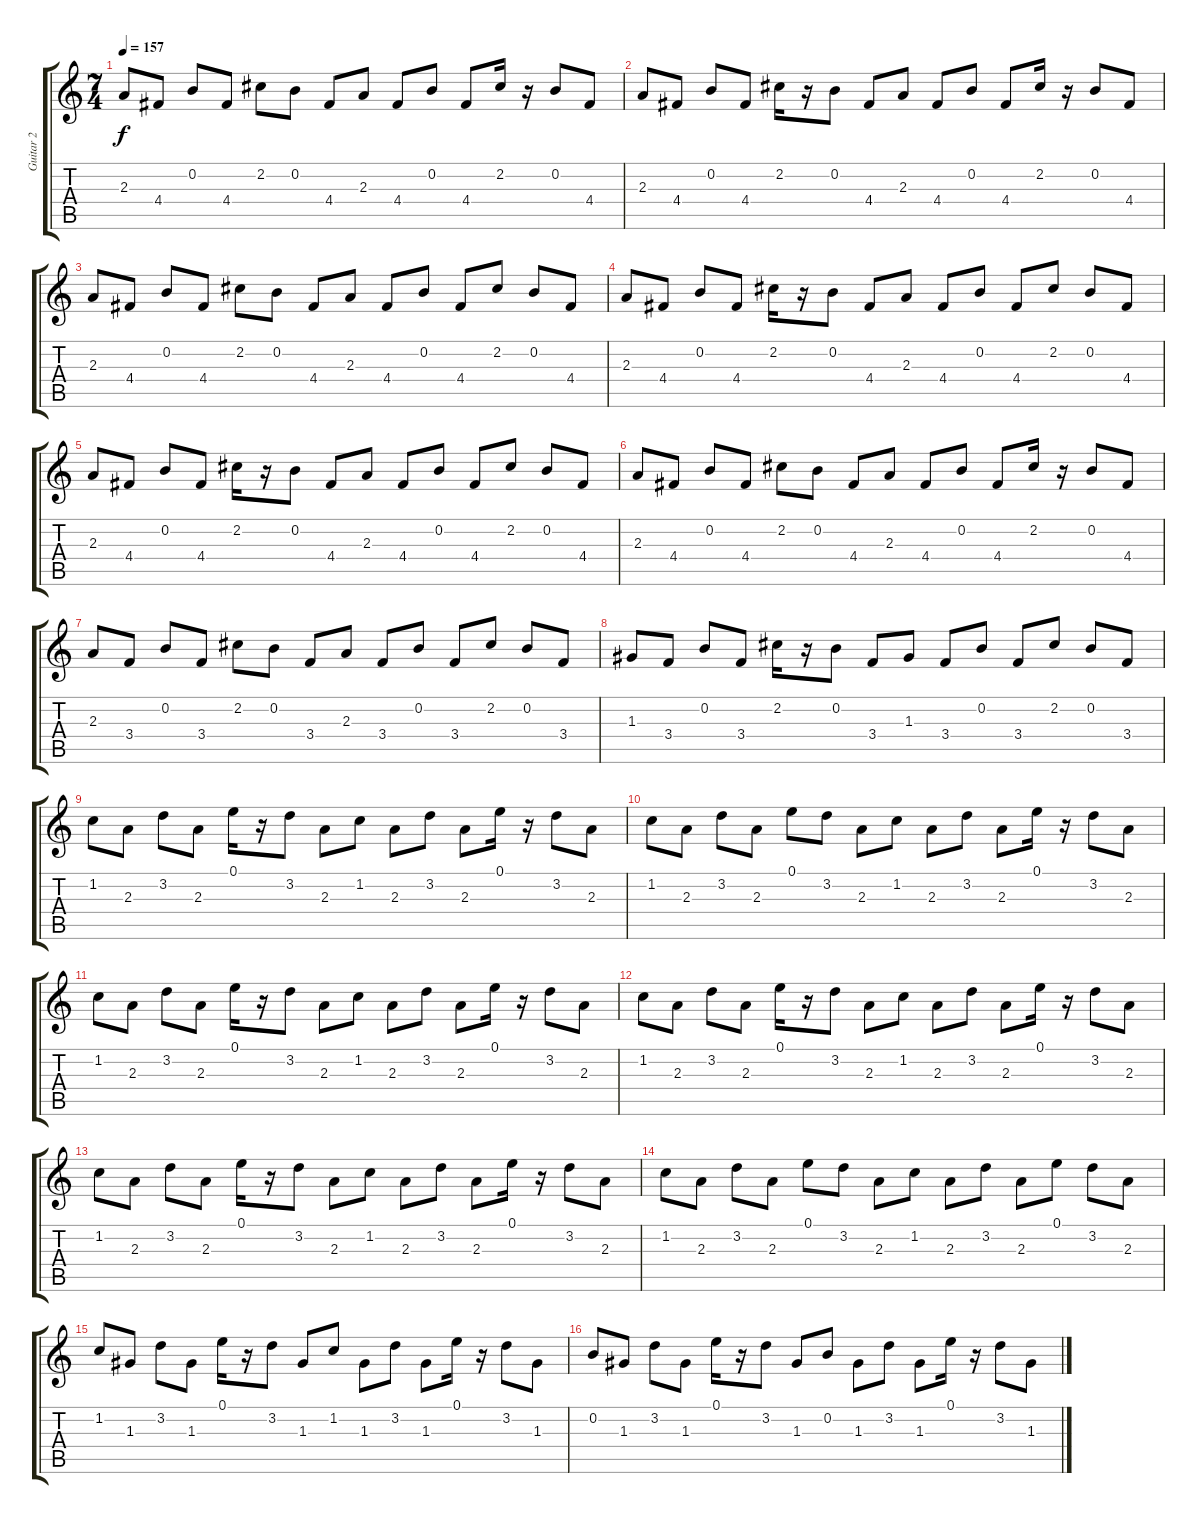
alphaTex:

\track ("Guitar 2" "Guitar 2") {instrument electricguitarjazz}
\staff {score tabs}
\tuning (E4 B3 G3 D3 A2 E2) {hide}
\ts (7 4)
\tempo 157
\clef g2
\ks c
2.3.8{dy f} 4.4.8 0.2.8 4.4.8 2.2.8 0.2.8 4.4.8 2.3.8 4.4.8 0.2.8 4.4.8 2.2.16 r.16 0.2.8 4.4.8 |
2.3.8 4.4.8 0.2.8 4.4.8 2.2.16 r.16 0.2.8 4.4.8 2.3.8 4.4.8 0.2.8 4.4.8 2.2.16 r.16 0.2.8 4.4.8 |
2.3.8 4.4.8 0.2.8 4.4.8 2.2.8 0.2.8 4.4.8 2.3.8 4.4.8 0.2.8 4.4.8 2.2.8 0.2.8 4.4.8 |
2.3.8 4.4.8 0.2.8 4.4.8 2.2.16 r.16 0.2.8 4.4.8 2.3.8 4.4.8 0.2.8 4.4.8 2.2.8 0.2.8 4.4.8 |
2.3.8 4.4.8 0.2.8 4.4.8 2.2.16 r.16 0.2.8 4.4.8 2.3.8 4.4.8 0.2.8 4.4.8 2.2.8 0.2.8 4.4.8 |
2.3.8 4.4.8 0.2.8 4.4.8 2.2.8 0.2.8 4.4.8 2.3.8 4.4.8 0.2.8 4.4.8 2.2.16 r.16 0.2.8 4.4.8 |
2.3.8 3.4.8 0.2.8 3.4.8 2.2.8 0.2.8 3.4.8 2.3.8 3.4.8 0.2.8 3.4.8 2.2.8 0.2.8 3.4.8 |
1.3.8 3.4.8 0.2.8 3.4.8 2.2.16 r.16 0.2.8 3.4.8 1.3.8 3.4.8 0.2.8 3.4.8 2.2.8 0.2.8 3.4.8 |
1.2.8 2.3.8 3.2.8 2.3.8 0.1.16 r.16 3.2.8 2.3.8 1.2.8 2.3.8 3.2.8 2.3.8 0.1.16 r.16 3.2.8 2.3.8 |
1.2.8 2.3.8 3.2.8 2.3.8 0.1.8 3.2.8 2.3.8 1.2.8 2.3.8 3.2.8 2.3.8 0.1.16 r.16 3.2.8 2.3.8 |
1.2.8 2.3.8 3.2.8 2.3.8 0.1.16 r.16 3.2.8 2.3.8 1.2.8 2.3.8 3.2.8 2.3.8 0.1.16 r.16 3.2.8 2.3.8 |
1.2.8 2.3.8 3.2.8 2.3.8 0.1.16 r.16 3.2.8 2.3.8 1.2.8 2.3.8 3.2.8 2.3.8 0.1.16 r.16 3.2.8 2.3.8 |
1.2.8 2.3.8 3.2.8 2.3.8 0.1.16 r.16 3.2.8 2.3.8 1.2.8 2.3.8 3.2.8 2.3.8 0.1.16 r.16 3.2.8 2.3.8 |
1.2.8 2.3.8 3.2.8 2.3.8 0.1.8 3.2.8 2.3.8 1.2.8 2.3.8 3.2.8 2.3.8 0.1.8 3.2.8 2.3.8 |
1.2.8 1.3.8 3.2.8 1.3.8 0.1.16 r.16 3.2.8 1.3.8 1.2.8 1.3.8 3.2.8 1.3.8 0.1.16 r.16 3.2.8 1.3.8 |
0.2.8 1.3.8 3.2.8 1.3.8 0.1.16 r.16 3.2.8 1.3.8 0.2.8 1.3.8 3.2.8 1.3.8 0.1.16 r.16 3.2.8 1.3.8
